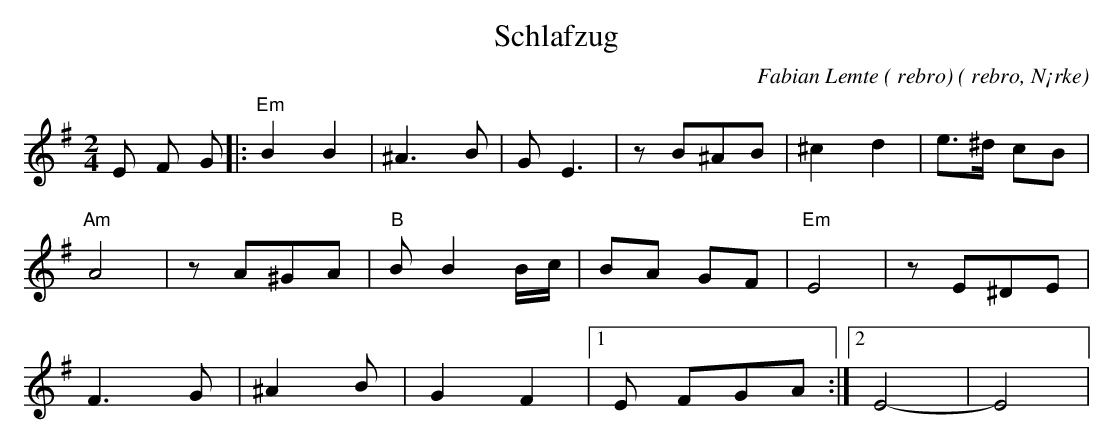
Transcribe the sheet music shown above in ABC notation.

X:1
T:Schlafzug
O: rebro, N¡rke
C:Fabian Lemte ( rebro)
M:2/4
L:1/8
K:Em
E F G |:"Em" B2 B2 | ^A3B | GE3 | zB^AB | ^c2 d2 | e>^d cB |
"Am" A4 | zA^GA |"B" B B2 B/2c/2 | BA GF |"Em" E4 | zE^DE |
 F3G | ^A2 B | G2 F2 |1 E FGA :|2 E4- | E4 |
